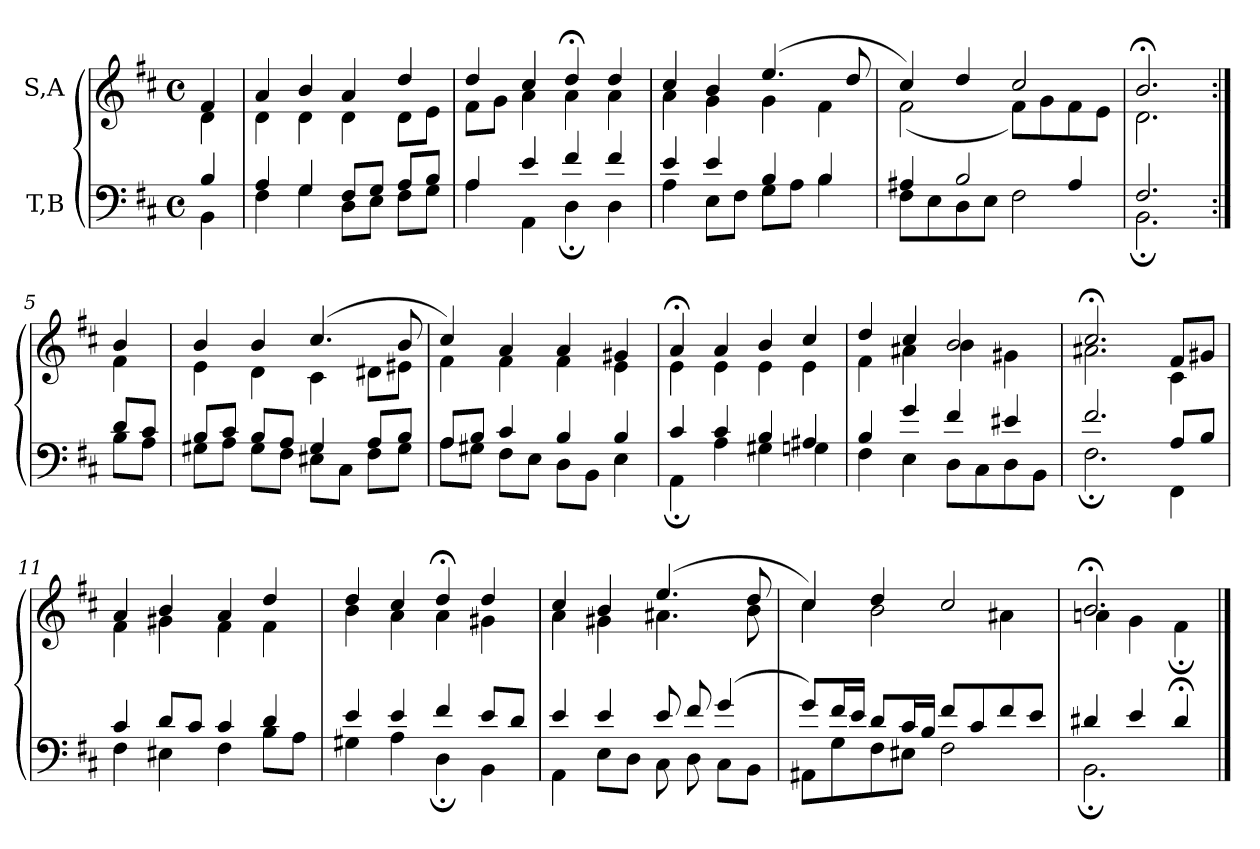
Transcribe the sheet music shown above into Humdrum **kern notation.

**kern	**kern
*part2	*part1
*staff2	*staff1
*I"T,B	*I"S,A
*clefF4	*clefG2
*k[f#c#]	*k[f#c#]
*M4/4	*M4/4
*met(c)	*met(c)
=	=
*^	*^
4B	4BB	4f#	4d
=1	=1	=1	=1
4A	4F#	4a	4d
4G	4G	4b	4d
8F#L	8DL	4a	4d
8GJ	8EJ	.	.
8AL	8F#L	4dd	8dL
8BJ	8GJ	.	8eJ
=2	=2	=2	=2
4A	4A	4dd	8f#L
.	.	.	8gJ
4e	4AA	4cc#	4a
4f#	4D;	4dd;<	4a
4f#	4D	4dd	4a
=3	=3	=3	=3
4e	4A	4cc#	4a
4e	8EL	4b	4g
.	8F#J	.	.
4B	8GL	(>4.ee	4g
.	8AJ	.	.
4B	4B	.	4f#
.	.	8dd	.
=4	=4	=4	=4
4A#X	8F#L	4cc#)	(<2f#
.	8E	.	.
2B	8D	4dd	.
.	8EJ	.	.
.	2F#	2cc#	8f#L)
.	.	.	8g
4A#	.	.	8f#
.	.	.	8eJ
=5a	=5a	=5a	=5a
2.F#	2.BB;	2.b;<	2.d
=5b:|!	=5b:|!	=5b:|!	=5b:|!
8dL	8BL	4b	4f#
8c#J	8AJ	.	.
=6	=6	=6	=6
8BL	8G#XL	4b	4e
8c#J	8AJ	.	.
8BL	8G#L	4b	4d
8AJ	8F#J	.	.
4G#	8E#XL	(>4.cc#	4c#
.	8C#J	.	.
8AL	8F#L	.	8d#XL
8BJ	8G#J	8b	8e#XJ
=7	=7	=7	=7
8AL	8AL	4cc#)	4f#
8BJ	8G#XJ	.	.
4c#	8F#L	4a	4f#
.	8EJ	.	.
4B	8DL	4a	4f#
.	8BBJ	.	.
4B	4E	4g#X	4e
=8	=8	=8	=8
4c#	4AA;	4a;<	4e
4c#	4A	4a	4e
4B	4G#X	4b	4e
4A#X	4Gn	4cc#	4e
=9	=9	=9	=9
4B	4F#	4dd	4f#
4g	4E	4cc#	4a#X
4f#	8DL	2b	4b
.	8C#	.	.
4e#X	8D	.	4g#X
.	8BBJ	.	.
=10	=10	=10	=10
2.f#	2.F#;	2.cc#;<	2.a#X
8AL	4FF#	8f#L	4c#
8BJ	.	8g#XJ	.
=11	=11	=11	=11
4c#	4F#	4a	4f#
8dL	4E#X	4b	4g#X
8c#J	.	.	.
4c#	4F#	4a	4f#
4d	8BL	4dd	4f#
.	8AJ	.	.
=12	=12	=12	=12
4e	4G#X	4dd	4b
4e	4A	4cc#	4a
4f#	4D;	4dd;<	4a
8eL	4BB	4dd	4g#X
8dJ	.	.	.
=13	=13	=13	=13
4e	4AA	4cc#	4a
4e	8EL	4b	4g#X
.	8DJ	.	.
8e	8C#	(>4.ee	4.a#X
8f#	8D	.	.
(>4g	8C#L	.	.
.	8BBJ	8dd	8b
=14	=14	=14	=14
8gL)	8AA#XL	4cc#)	4cc#
16f#L	8G	.	.
16eJJ	.	.	.
8dL	8F#	4dd	2b
16c#L	8E#XJ	.	.
16BJJ	.	.	.
8f#L	2F#	2cc#	.
8c#	.	.	.
8f#	.	.	4a#X
8eJ	.	.	.
=15	=15	=15	=15
4d#X	2.BB;	2.b;<	4an
4e	.	.	4g
4d#;<	.	.	4f#;
*v	*v	*	*
*	*v	*v
==	==
*-	*-
